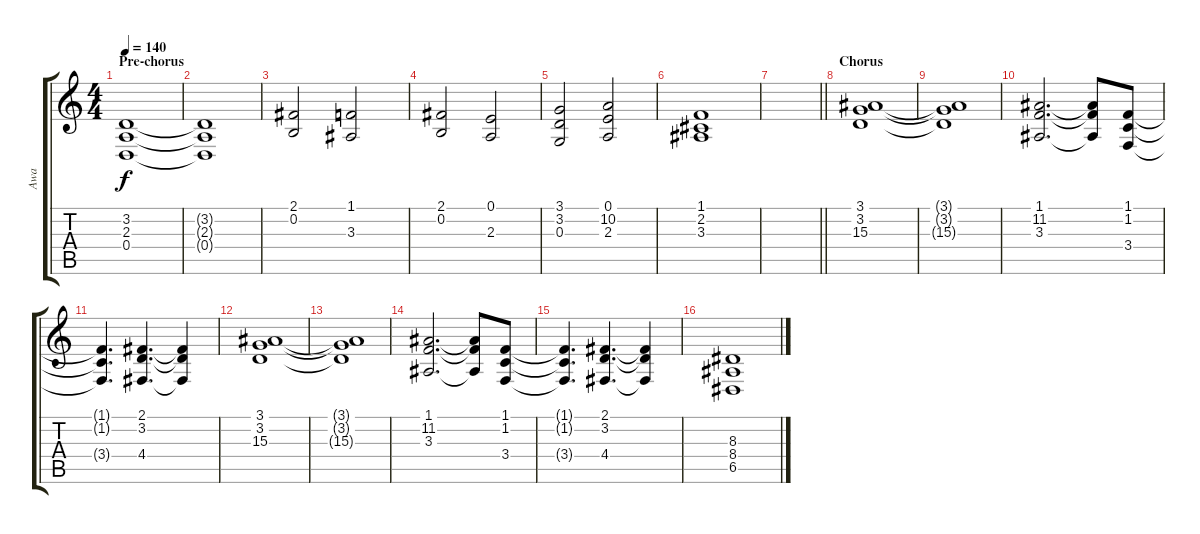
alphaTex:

\track ("Awa" "Awa") {instrument stringensemble1}
\staff {score tabs}
\tuning (E4 B3 G3 D3 A2 E2) {hide}
\ts (4 4)
\section ("" "Pre-chorus")
\tempo 140
\clef g2
\ks c
(3.2 2.3 0.4).1{dy f} |
(3.2{t} 2.3{t} 0.4{t}).1 |
(2.1 0.2).2 (1.1 3.3).2 |
(2.1 0.2).2 (0.1 2.3).2 |
(3.1 3.2 0.3).2 (0.1 10.2 2.3).2 |
(1.1 2.2 3.3).1 |
\barLineRight lightlight
|
\section ("" "Chorus")
(3.1 3.2 15.3).1 |
(3.1{t} 3.2{t} 15.3{t}).1 |
(1.1 11.2 3.3).2{d} (1.1{t} 11.2{t} 3.3{t}).8 (1.1 1.2 3.4).8 |
(1.1{t} 1.2{t} 3.4{t}).4{d} (2.1 3.2 4.4).4{d} (2.1{t} 3.2{t} 4.4{t}).4 |
(3.1 3.2 15.3).1 |
(3.1{t} 3.2{t} 15.3{t}).1 |
(1.1 11.2 3.3).2{d} (1.1{t} 11.2{t} 3.3{t}).8 (1.1 1.2 3.4).8 |
(1.1{t} 1.2{t} 3.4{t}).4{d} (2.1 3.2 4.4).4{d} (2.1{t} 3.2{t} 4.4{t}).4 |
(8.3 8.4 6.5).1
